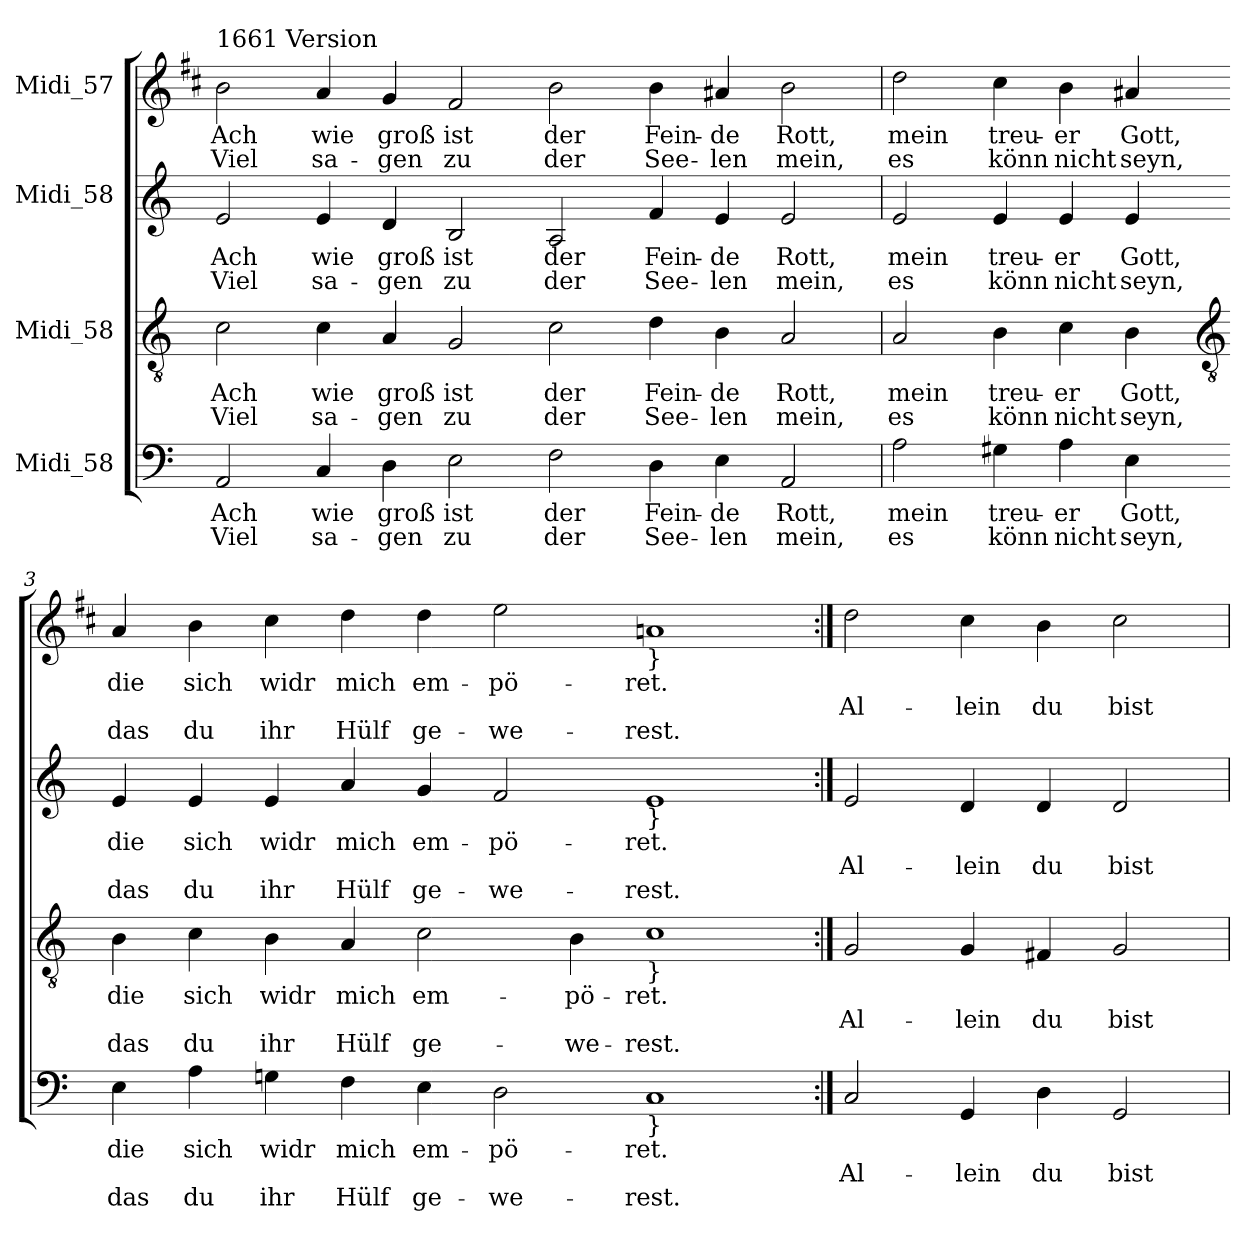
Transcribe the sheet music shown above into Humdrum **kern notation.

**kern	**text	**text	**text	**kern	**text	**text	**text	**kern	**text	**text	**text	**kern	**text	**text	**text
*part4	*part4	*part4	*part4	*part3	*part3	*part3	*part3	*part2	*part2	*part2	*part2	*part1	*part1	*part1	*part1
*staff4	*staff4	*staff4	*staff4	*staff3	*staff3	*staff3	*staff3	*staff2	*staff2	*staff2	*staff2	*staff1	*staff1	*staff1	*staff1
*I"Midi_58	*	*	*	*I"Midi_58	*	*	*	*I"Midi_58	*	*	*	*I"Midi_57	*	*	*
*clefF4	*	*	*	*clefGv2	*	*	*	*clefG2	*	*	*	*clefG2	*	*	*
*	*	*	*	*	*	*	*	*	*	*	*	*ITrd1c2	*	*	*
*k[]	*	*	*	*k[]	*	*	*	*k[]	*	*	*	*k[]	*	*	*
*C:	*	*	*	*C:	*	*	*	*C:	*	*	*	*C:	*	*	*
=1	=1	=1	=1	=1	=1	=1	=1	=1	=1	=1	=1	=1	=1	=1	=1
!	!	!	!	!	!	!	!	!	!	!	!	!LO:TX:a:t=1661 Version	!	!	!
!	!LO:LY:b	!LO:LY:b	!	!	!LO:LY:b	!LO:LY:b	!	!	!LO:LY:b	!LO:LY:b	!	!	!LO:LY:b	!LO:LY:b	!
2AA	Ach	Viel	.	2c	Ach	Viel	.	2e	Ach	Viel	.	2a	Ach	Viel	.
!	!LO:LY:b	!LO:LY:b	!	!	!LO:LY:b	!LO:LY:b	!	!	!LO:LY:b	!LO:LY:b	!	!	!LO:LY:b	!LO:LY:b	!
4C	wie	sa-	.	4c	wie	sa-	.	4e	wie	sa-	.	4g	wie	sa-	.
!	!LO:LY:b	!LO:LY:b	!	!	!LO:LY:b	!LO:LY:b	!	!	!LO:LY:b	!LO:LY:b	!	!	!LO:LY:b	!LO:LY:b	!
4D	-groß	gen	.	4A	-groß	gen	.	4d	-groß	gen	.	4f	-groß	gen	.
!	!LO:LY:b	!LO:LY:b	!	!	!LO:LY:b	!LO:LY:b	!	!	!LO:LY:b	!LO:LY:b	!	!	!LO:LY:b	!LO:LY:b	!
2E	ist	zu	.	2G	ist	zu	.	2B	ist	zu	.	2e	ist	zu	.
!	!LO:LY:b	!LO:LY:b	!	!	!LO:LY:b	!LO:LY:b	!	!	!LO:LY:b	!LO:LY:b	!	!	!LO:LY:b	!LO:LY:b	!
2F	der	der	.	2c	der	der	.	2A	der	der	.	2a	der	der	.
!	!LO:LY:b	!LO:LY:b	!	!	!LO:LY:b	!LO:LY:b	!	!	!LO:LY:b	!LO:LY:b	!	!	!LO:LY:b	!LO:LY:b	!
4D	Fein-	-See-	.	4d	Fein-	-See-	.	4f	Fein-	-See-	.	4a	Fein-	-See-	.
!	!LO:LY:b	!LO:LY:b	!	!	!LO:LY:b	!LO:LY:b	!	!	!LO:LY:b	!LO:LY:b	!	!	!LO:LY:b	!LO:LY:b	!
4E	-de	len	.	4B	-de	len	.	4e	-de	len	.	4g#X	-de	len	.
!	!LO:LY:b	!LO:LY:b	!	!	!LO:LY:b	!LO:LY:b	!	!	!LO:LY:b	!LO:LY:b	!	!	!LO:LY:b	!LO:LY:b	!
2AA	Rott,	mein,	.	2A	Rott,	mein,	.	2e	Rott,	mein,	.	2a	Rott,	mein,	.
=2	=2	=2	=2	=2	=2	=2	=2	=2	=2	=2	=2	=2	=2	=2	=2
!	!LO:LY:b	!LO:LY:b	!	!	!LO:LY:b	!LO:LY:b	!	!	!LO:LY:b	!LO:LY:b	!	!	!LO:LY:b	!LO:LY:b	!
2A	mein	es	.	2A	mein	es	.	2e	mein	es	.	2cc	mein	es	.
!	!LO:LY:b	!LO:LY:b	!	!	!LO:LY:b	!LO:LY:b	!	!	!LO:LY:b	!LO:LY:b	!	!	!LO:LY:b	!LO:LY:b	!
4G#X	treu-	-könn	.	4B	treu-	-könn	.	4e	treu-	-könn	.	4b	treu-	-könn	.
!	!LO:LY:b	!LO:LY:b	!	!	!LO:LY:b	!LO:LY:b	!	!	!LO:LY:b	!LO:LY:b	!	!	!LO:LY:b	!LO:LY:b	!
4A	er	nicht	.	4c	er	nicht	.	4e	er	nicht	.	4a	er	nicht	.
!	!LO:LY:b	!LO:LY:b	!	!	!LO:LY:b	!LO:LY:b	!	!	!LO:LY:b	!LO:LY:b	!	!	!LO:LY:b	!LO:LY:b	!
4E	Gott,	seyn,	.	4B	Gott,	seyn,	.	4e	Gott,	seyn,	.	4g#X	Gott,	seyn,	.
!!LO:LB:g=z
=3-	=3-	=3-	=3-	=3-	=3-	=3-	=3-	=3-	=3-	=3-	=3-	=3-	=3-	=3-	=3-
*	*	*	*	*clefGv2	*	*	*	*	*	*	*	*	*	*	*
!	!LO:LY:b	!	!LO:LY:b	!	!LO:LY:b	!	!LO:LY:b	!	!LO:LY:b	!	!LO:LY:b	!	!LO:LY:b	!	!LO:LY:b
4E	die	.	das	4B	die	.	das	4e	die	.	das	4g#	die	.	das
!	!LO:LY:b	!	!LO:LY:b	!	!LO:LY:b	!	!LO:LY:b	!	!LO:LY:b	!	!LO:LY:b	!	!LO:LY:b	!	!LO:LY:b
4A	sich	.	du	4c	sich	.	du	4e	sich	.	du	4a	sich	.	du
!	!LO:LY:b	!	!LO:LY:b	!	!LO:LY:b	!	!LO:LY:b	!	!LO:LY:b	!	!LO:LY:b	!	!LO:LY:b	!	!LO:LY:b
4G	widr	.	ihr	4B	widr	.	ihr	4e	widr	.	ihr	4b	widr	.	ihr
!	!LO:LY:b	!	!LO:LY:b	!	!LO:LY:b	!	!LO:LY:b	!	!LO:LY:b	!	!LO:LY:b	!	!LO:LY:b	!	!LO:LY:b
4F	mich	.	Hülf	4A	mich	.	Hülf	4a	mich	.	Hülf	4cc	mich	.	Hülf
!	!LO:LY:b	!	!LO:LY:b	!	!LO:LY:b	!	!LO:LY:b	!	!LO:LY:b	!	!LO:LY:b	!	!LO:LY:b	!	!LO:LY:b
4E	em-	.	-ge-	2c	em-	.	-ge-	4g	em-	.	-ge-	4cc	em-	.	-ge-
!	!LO:LY:b	!	!LO:LY:b	!	!	!	!	!	!LO:LY:b	!	!LO:LY:b	!	!LO:LY:b	!	!LO:LY:b
2D	-pö-	.	-we-	.	.	.	.	2f	-pö-	.	-we-	2dd	-pö-	.	-we-
!	!	!	!	!	!LO:LY:b	!	!LO:LY:b	!	!	!	!	!	!	!	!
.	.	.	.	4B	-pö-	.	-we-	.	.	.	.	.	.	.	.
!	!	!	!	!	!	!	!	!	!	!	!	!LO:TX:b:t=}	!	!	!
!	!	!	!	!	!	!	!	!LO:TX:b:t=}	!	!	!	!	!	!	!
!	!	!	!	!LO:TX:b:t=}	!	!	!	!	!	!	!	!	!	!	!
!LO:TX:b:t=}	!	!	!	!	!	!	!	!	!	!	!	!	!	!	!
!	!LO:LY:b	!	!LO:LY:b	!	!LO:LY:b	!	!LO:LY:b	!	!LO:LY:b	!	!LO:LY:b	!	!LO:LY:b	!	!LO:LY:b
1C	-ret.	.	rest.	1c	-ret.	.	rest.	1e	-ret.	.	rest.	1gn	-ret.	.	rest.
=4:|!	=4:|!	=4:|!	=4:|!	=4:|!	=4:|!	=4:|!	=4:|!	=4:|!	=4:|!	=4:|!	=4:|!	=4:|!	=4:|!	=4:|!	=4:|!
!	!	!LO:LY:b	!	!	!	!LO:LY:b	!	!	!	!LO:LY:b	!	!	!	!LO:LY:b	!
2C	.	Al-	.	2G	.	Al-	.	2e	.	Al-	.	2cc	.	Al-	.
!	!	!LO:LY:b	!	!	!	!LO:LY:b	!	!	!	!LO:LY:b	!	!	!	!LO:LY:b	!
4GG	.	-lein	.	4G	.	-lein	.	4d	.	-lein	.	4b	.	-lein	.
!	!	!LO:LY:b	!	!	!	!LO:LY:b	!	!	!	!LO:LY:b	!	!	!	!LO:LY:b	!
4D	.	du	.	4F#X	.	du	.	4d	.	du	.	4a	.	du	.
!	!	!LO:LY:b	!	!	!	!LO:LY:b	!	!	!	!LO:LY:b	!	!	!	!LO:LY:b	!
2GG	.	bist	.	2G	.	bist	.	2d	.	bist	.	2b	.	bist	.
=	=	=	=	=	=	=	=	=	=	=	=	=	=	=	=
*-	*-	*-	*-	*-	*-	*-	*-	*-	*-	*-	*-	*-	*-	*-	*-
